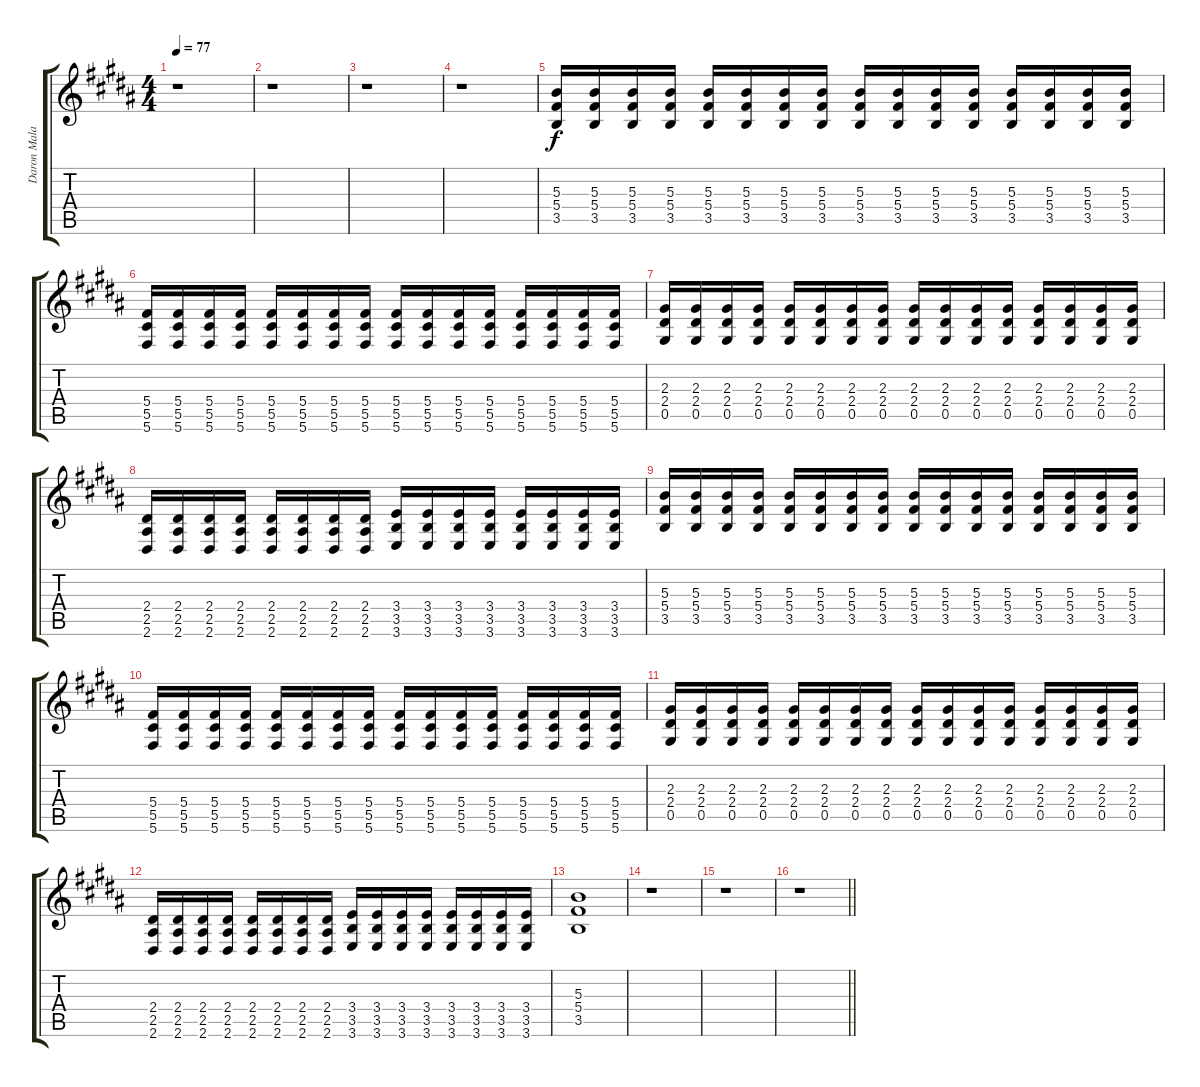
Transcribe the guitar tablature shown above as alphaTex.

\track ("Daron Malakian 2" "Daron Mala") {instrument electricguitarclean}
\staff {score tabs}
\tuning (Eb4 Bb3 Gb3 Db3 Ab2 Db2) {hide}
\ts (4 4)
\tempo 77
\clef g2
\ks g#minor
r.1{dy f} |
r.1 |
r.1 |
r.1 |
(5.3 5.4 3.5).16 (5.3 5.4 3.5).16 (5.3 5.4 3.5).16 (5.3 5.4 3.5).16 (5.3 5.4 3.5).16 (5.3 5.4 3.5).16 (5.3 5.4 3.5).16 (5.3 5.4 3.5).16 (5.3 5.4 3.5).16 (5.3 5.4 3.5).16 (5.3 5.4 3.5).16 (5.3 5.4 3.5).16 (5.3 5.4 3.5).16 (5.3 5.4 3.5).16 (5.3 5.4 3.5).16 (5.3 5.4 3.5).16 |
(5.4 5.5 5.6).16 (5.4 5.5 5.6).16 (5.4 5.5 5.6).16 (5.4 5.5 5.6).16 (5.4 5.5 5.6).16 (5.4 5.5 5.6).16 (5.4 5.5 5.6).16 (5.4 5.5 5.6).16 (5.4 5.5 5.6).16 (5.4 5.5 5.6).16 (5.4 5.5 5.6).16 (5.4 5.5 5.6).16 (5.4 5.5 5.6).16 (5.4 5.5 5.6).16 (5.4 5.5 5.6).16 (5.4 5.5 5.6).16 |
(2.3 2.4 0.5).16 (2.3 2.4 0.5).16 (2.3 2.4 0.5).16 (2.3 2.4 0.5).16 (2.3 2.4 0.5).16 (2.3 2.4 0.5).16 (2.3 2.4 0.5).16 (2.3 2.4 0.5).16 (2.3 2.4 0.5).16 (2.3 2.4 0.5).16 (2.3 2.4 0.5).16 (2.3 2.4 0.5).16 (2.3 2.4 0.5).16 (2.3 2.4 0.5).16 (2.3 2.4 0.5).16 (2.3 2.4 0.5).16 |
(2.4 2.5 2.6).16 (2.4 2.5 2.6).16 (2.4 2.5 2.6).16 (2.4 2.5 2.6).16 (2.4 2.5 2.6).16 (2.4 2.5 2.6).16 (2.4 2.5 2.6).16 (2.4 2.5 2.6).16 (3.4 3.5 3.6).16 (3.4 3.5 3.6).16 (3.4 3.5 3.6).16 (3.4 3.5 3.6).16 (3.4 3.5 3.6).16 (3.4 3.5 3.6).16 (3.4 3.5 3.6).16 (3.4 3.5 3.6).16 |
(5.3 5.4 3.5).16 (5.3 5.4 3.5).16 (5.3 5.4 3.5).16 (5.3 5.4 3.5).16 (5.3 5.4 3.5).16 (5.3 5.4 3.5).16 (5.3 5.4 3.5).16 (5.3 5.4 3.5).16 (5.3 5.4 3.5).16 (5.3 5.4 3.5).16 (5.3 5.4 3.5).16 (5.3 5.4 3.5).16 (5.3 5.4 3.5).16 (5.3 5.4 3.5).16 (5.3 5.4 3.5).16 (5.3 5.4 3.5).16 |
(5.4 5.5 5.6).16 (5.4 5.5 5.6).16 (5.4 5.5 5.6).16 (5.4 5.5 5.6).16 (5.4 5.5 5.6).16 (5.4 5.5 5.6).16 (5.4 5.5 5.6).16 (5.4 5.5 5.6).16 (5.4 5.5 5.6).16 (5.4 5.5 5.6).16 (5.4 5.5 5.6).16 (5.4 5.5 5.6).16 (5.4 5.5 5.6).16 (5.4 5.5 5.6).16 (5.4 5.5 5.6).16 (5.4 5.5 5.6).16 |
(2.3 2.4 0.5).16 (2.3 2.4 0.5).16 (2.3 2.4 0.5).16 (2.3 2.4 0.5).16 (2.3 2.4 0.5).16 (2.3 2.4 0.5).16 (2.3 2.4 0.5).16 (2.3 2.4 0.5).16 (2.3 2.4 0.5).16 (2.3 2.4 0.5).16 (2.3 2.4 0.5).16 (2.3 2.4 0.5).16 (2.3 2.4 0.5).16 (2.3 2.4 0.5).16 (2.3 2.4 0.5).16 (2.3 2.4 0.5).16 |
(2.4 2.5 2.6).16 (2.4 2.5 2.6).16 (2.4 2.5 2.6).16 (2.4 2.5 2.6).16 (2.4 2.5 2.6).16 (2.4 2.5 2.6).16 (2.4 2.5 2.6).16 (2.4 2.5 2.6).16 (3.4 3.5 3.6).16 (3.4 3.5 3.6).16 (3.4 3.5 3.6).16 (3.4 3.5 3.6).16 (3.4 3.5 3.6).16 (3.4 3.5 3.6).16 (3.4 3.5 3.6).16 (3.4 3.5 3.6).16 |
(5.3 5.4 3.5).1 |
r.1 |
r.1 |
\barLineRight lightlight
r.1
